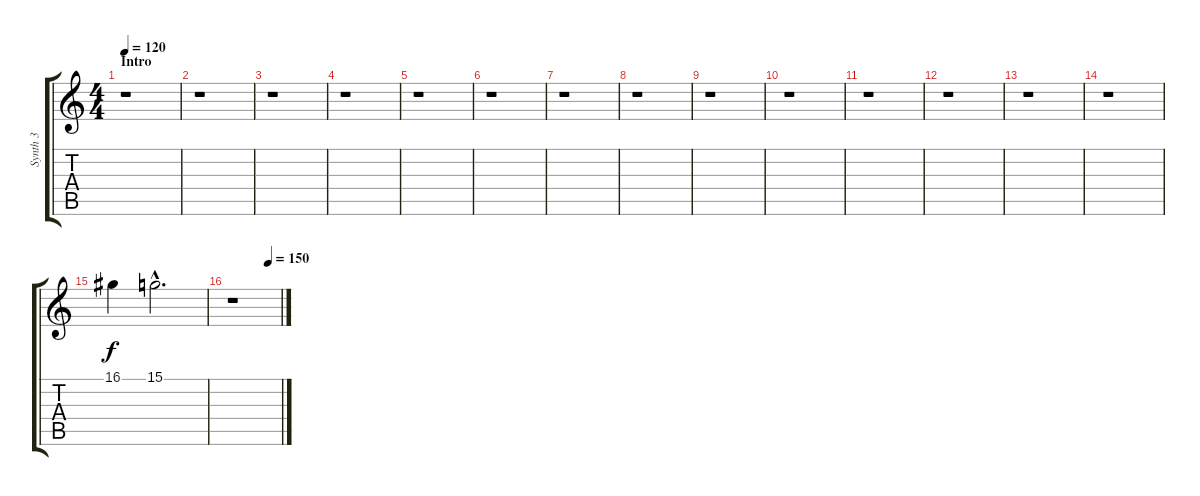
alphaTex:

\track ("Synth 3" "Synth 3") {instrument stringensemble1}
\staff {score tabs}
\tuning (E4 B3 G3 D3 A2 E2) {hide}
\ts (4 4)
\section ("" "Intro")
\tempo 120
\clef g2
\ks c
r.1{dy f instrument stringensemble1} |
r.1 |
r.1 |
r.1 |
r.1 |
r.1 |
r.1 |
r.1 |
r.1 |
r.1 |
r.1 |
r.1 |
r.1 |
r.1 |
16.1.4 15.1{hac}.2{d} |
\tempo (150 0.75)
r.1
